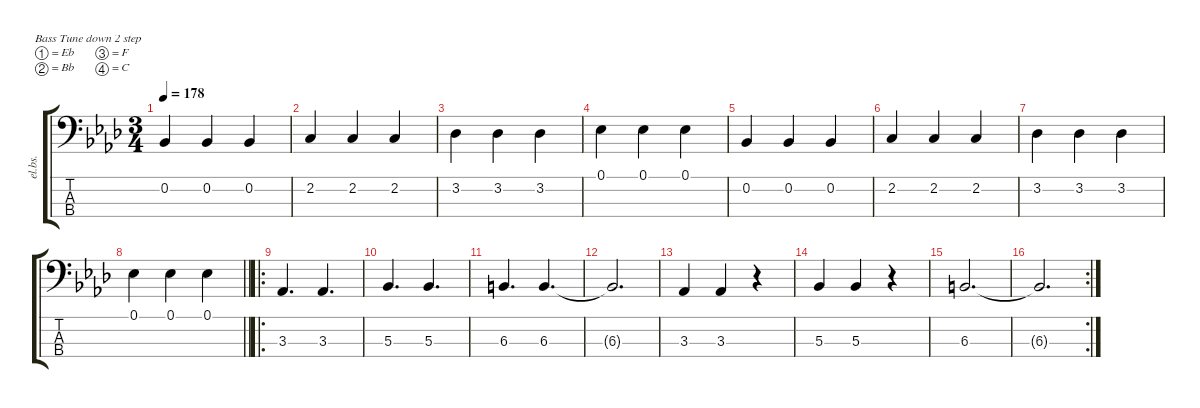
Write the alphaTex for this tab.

\defaultSystemsLayout 4
\hideDynamics
\bracketExtendMode groupsimilarinstruments
\otherSystemsTrackNameOrientation horizontal
\track ("Bass" "el.bs.") {instrument slapbass1}
\staff {score tabs}
\tuning (Eb2 Bb1 F1 C1)
\ts (3 4)
\tempo 178
\clef f4
\ks fminor
0.2{acc b}.4{dy f} 0.2{acc b}.4 0.2{acc b}.4 |
2.2{acc forcenatural}.4 2.2{acc forcenatural}.4 2.2{acc forcenatural}.4 |
3.2{acc b}.4 3.2{acc b}.4 3.2{acc b}.4 |
0.1{acc b}.4 0.1{acc b}.4 0.1{acc b}.4 |
0.2{acc b}.4 0.2{acc b}.4 0.2{acc b}.4 |
2.2{acc forcenatural}.4 2.2{acc forcenatural}.4 2.2{acc forcenatural}.4 |
3.2{acc b}.4 3.2{acc b}.4 3.2{acc b}.4 |
\barLineRight lightlight
0.1{acc b}.4 0.1{acc b}.4 0.1{acc b}.4 |
\ro
3.3{acc b}.4{d} 3.3{acc b}.4{d} |
5.3{acc b}.4{d} 5.3{acc b}.4{d} |
6.3{acc forcenatural}.4{d} 6.3{acc forcenatural}.4{d} |
6.3{t acc forcenatural}.2{d} |
3.3{acc b}.4 3.3{acc b}.4 r.4 |
5.3{acc b}.4 5.3{acc b}.4 r.4 |
6.3{acc forcenatural}.2{d} |
\rc 2
6.3{t acc forcenatural}.2{d}
